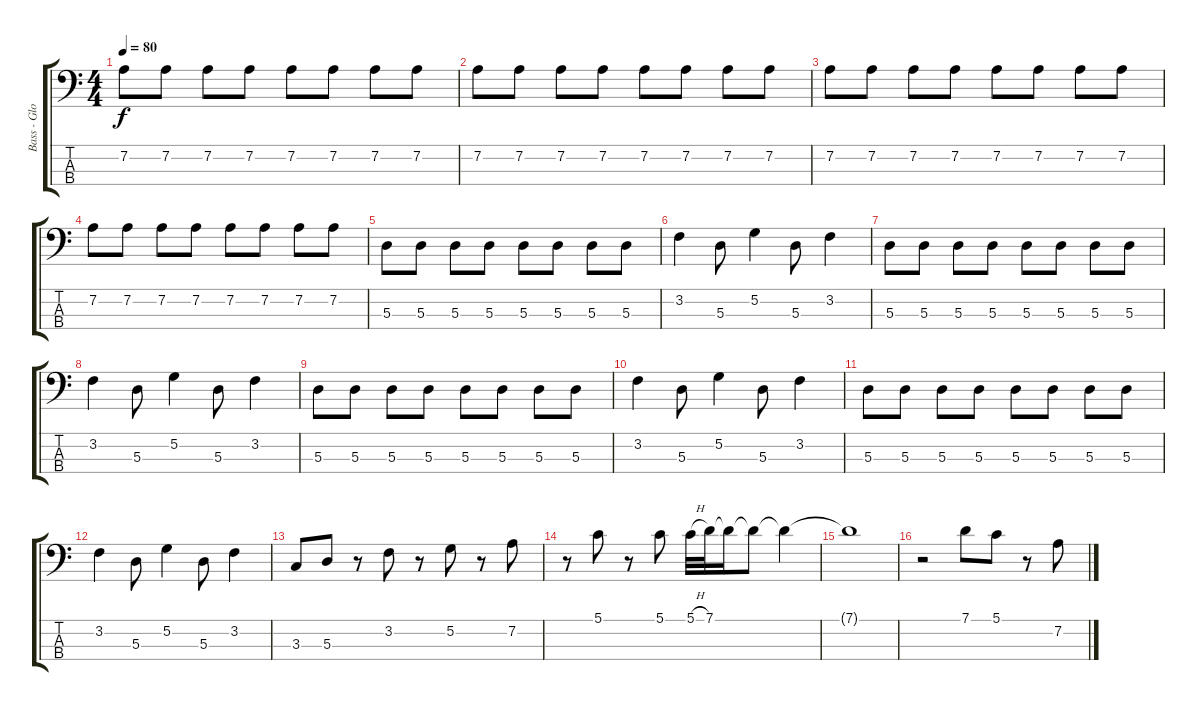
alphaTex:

\track ("Bass - Glover" "Bass - Glo") {instrument electricbasspick}
\staff {score tabs}
\tuning (G2 D2 A1 E1) {hide}
\ts (4 4)
\tempo 80
\clef f4
\ks c
7.2.8{dy f} 7.2.8 7.2.8 7.2.8 7.2.8 7.2.8 7.2.8 7.2.8 |
7.2.8 7.2.8 7.2.8 7.2.8 7.2.8 7.2.8 7.2.8 7.2.8 |
7.2.8 7.2.8 7.2.8 7.2.8 7.2.8 7.2.8 7.2.8 7.2.8 |
7.2.8 7.2.8 7.2.8 7.2.8 7.2.8 7.2.8 7.2.8 7.2.8 |
5.3.8 5.3.8 5.3.8 5.3.8 5.3.8 5.3.8 5.3.8 5.3.8 |
3.2.4 5.3.8 5.2.4 5.3.8 3.2.4 |
5.3.8 5.3.8 5.3.8 5.3.8 5.3.8 5.3.8 5.3.8 5.3.8 |
3.2.4 5.3.8 5.2.4 5.3.8 3.2.4 |
5.3.8 5.3.8 5.3.8 5.3.8 5.3.8 5.3.8 5.3.8 5.3.8 |
3.2.4 5.3.8 5.2.4 5.3.8 3.2.4 |
5.3.8 5.3.8 5.3.8 5.3.8 5.3.8 5.3.8 5.3.8 5.3.8 |
3.2.4 5.3.8 5.2.4 5.3.8 3.2.4 |
3.3.8 5.3.8 r.8 3.2.8 r.8 5.2.8 r.8 7.2.8 |
r.8 5.1.8 r.8 5.1.8 5.1{h}.32 7.1.32 7.1{t}.16 7.1{t}.8 7.1{t}.4 |
7.1{t}.1 |
r.2 7.1.8 5.1.8 r.8 7.2.8
